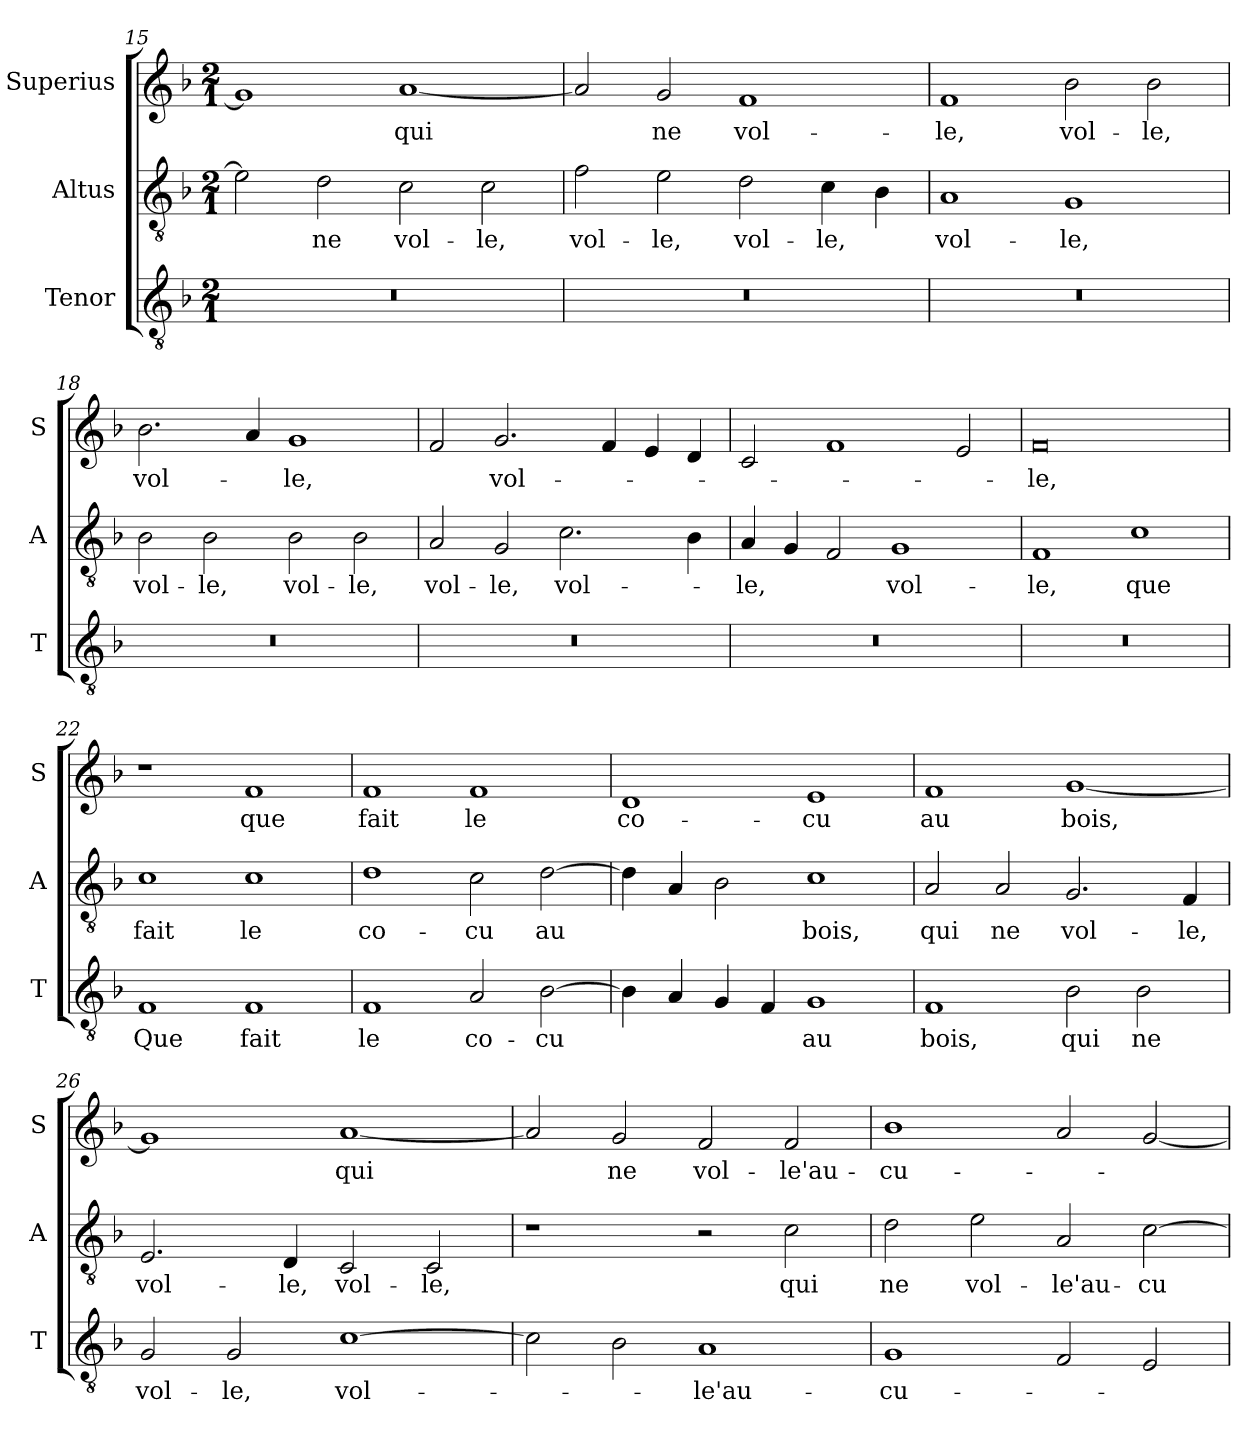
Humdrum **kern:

**kern	**text	**kern	**text	**kern	**text
*part3	*part3	*part2	*part2	*part1	*part1
*staff3	*staff3	*staff2	*staff2	*staff1	*staff1
*I"Tenor	*	*I"Altus	*	*I"Superius	*
*I'T	*	*I'A	*	*I'S	*
*clefGv2	*	*clefGv2	*	*clefG2	*
*k[b-]	*	*k[b-]	*	*k[b-]	*
*F:	*	*F:	*	*F:	*
*M2/1	*	*M2/1	*	*M2/1	*
=15	=15	=15	=15	=15	=15
0r	.	2e]	.	1g]	.
.	.	2d	ne	.	.
.	.	2c	vol-	[1a	qui
.	.	2c	-le,	.	.
=16	=16	=16	=16	=16	=16
0r	.	2f	vol-	2a]	.
.	.	2e	-le,	2g	ne
.	.	2d	vol-	1f	vol-
.	.	4c	-le,	.	.
.	.	4B-	.	.	.
=17	=17	=17	=17	=17	=17
0r	.	1A	vol-	1f	-le,
.	.	1G	-le,	2b-	vol-
.	.	.	.	2b-	-le,
=18	=18	=18	=18	=18	=18
0r	.	2B-	vol-	2.b-	vol-
.	.	2B-	-le,	.	.
.	.	.	.	4a	.
.	.	2B-	vol-	1g	-le,
.	.	2B-	-le,	.	.
=19	=19	=19	=19	=19	=19
0r	.	2A	vol-	2f	.
.	.	2G	-le,	2.g	vol-
.	.	2.c	vol-	.	.
.	.	.	.	4f	.
.	.	.	.	4e	.
.	.	4B-	.	4d	.
=20	=20	=20	=20	=20	=20
0r	.	4A	-le,	2c	.
.	.	4G	.	.	.
.	.	2F	.	1f	.
.	.	1G	vol-	.	.
.	.	.	.	2e	.
=21	=21	=21	=21	=21	=21
0r	.	1F	-le,	0f	-le,
.	.	1c	que	.	.
=22	=22	=22	=22	=22	=22
1F	Que	1c	fait	1r	.
1F	fait	1c	le	1f	que
=23	=23	=23	=23	=23	=23
1F	le	1d	co-	1f	fait
2A	co-	2c	-cu	1f	le
[2B-	-cu	[2d	au	.	.
=24	=24	=24	=24	=24	=24
4B-]	.	4d]	.	1d	co-
4A	.	4A	.	.	.
4G	.	2B-	.	.	.
4F	.	.	.	.	.
1G	au	1c	bois,	1e	-cu
=25	=25	=25	=25	=25	=25
1F	bois,	2A	qui	1f	au
.	.	2A	ne	.	.
2B-	qui	2.G	vol-	[1g	bois,
2B-	ne	.	.	.	.
.	.	4F	-le,	.	.
=26	=26	=26	=26	=26	=26
2G	vol-	2.E	vol-	1g]	.
2G	-le,	.	.	.	.
.	.	4D	-le,	.	.
!	!	!	!LO:LY:i	!	!
[1c	vol-	2C	vol-	[1a	qui
!	!	!	!LO:LY:i	!	!
.	.	2C	-le,	.	.
=27	=27	=27	=27	=27	=27
2c]	.	1r	.	2a]	.
2B-	.	.	.	2g	ne
1A	-le'au-	2r	.	2f	vol-
.	.	2c	qui	2f	-le'au-
=28	=28	=28	=28	=28	=28
1G	-cu-	2d	ne	1b-	-cu-
.	.	2e	vol-	.	.
2F	.	2A	-le'au-	2a	.
2E	.	[2c	-cu-	[2g	.
=	=	=	=	=	=
*-	*-	*-	*-	*-	*-
